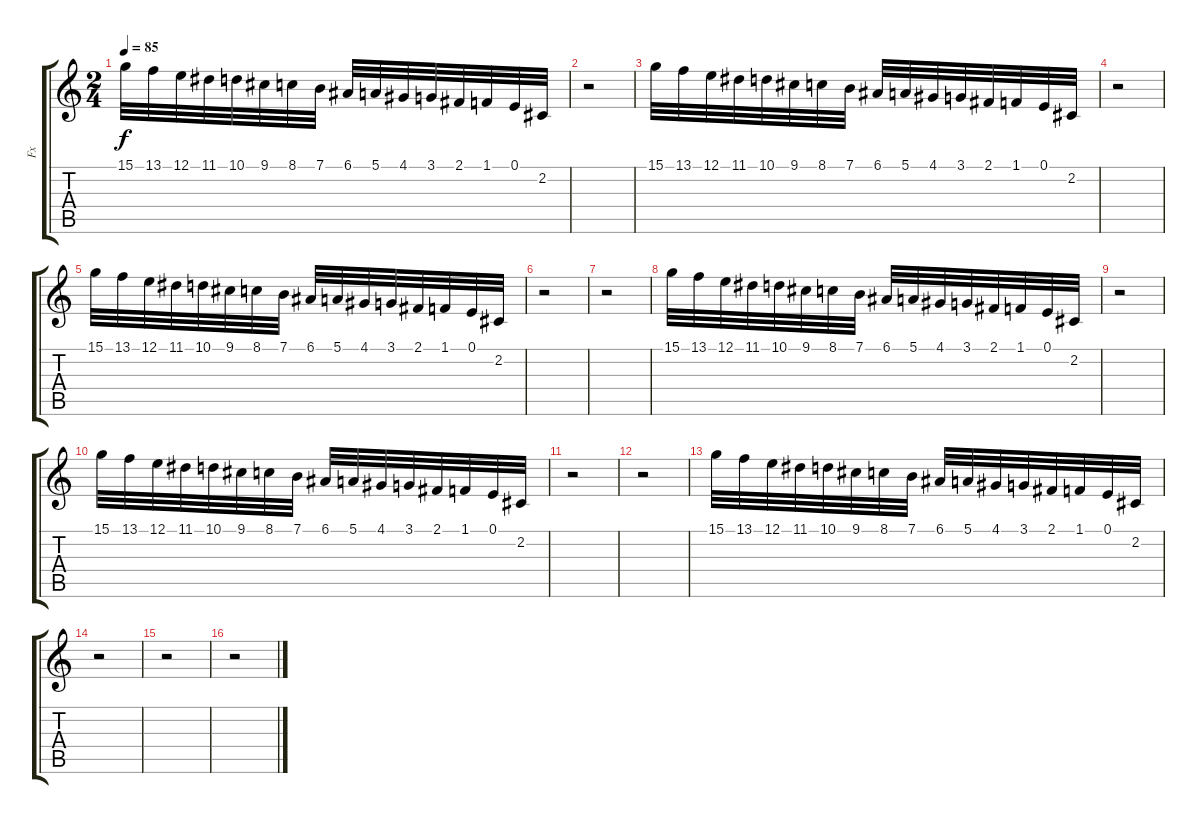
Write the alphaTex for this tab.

\track ("Fx" "Fx") {instrument guitarfretnoise}
\staff {score tabs}
\tuning (E4 B3 G3 D3 A2 E2) {hide}
\ts (2 4)
\tempo 85
\clef g2
\ks c
15.1.32{dy f} 13.1.32 12.1.32 11.1.32 10.1.32 9.1.32 8.1.32 7.1.32 6.1.32 5.1.32 4.1.32 3.1.32 2.1.32 1.1.32 0.1.32 2.2.32 |
r.2 |
15.1.32 13.1.32 12.1.32 11.1.32 10.1.32 9.1.32 8.1.32 7.1.32 6.1.32 5.1.32 4.1.32 3.1.32 2.1.32 1.1.32 0.1.32 2.2.32 |
r.2 |
15.1.32 13.1.32 12.1.32 11.1.32 10.1.32 9.1.32 8.1.32 7.1.32 6.1.32 5.1.32 4.1.32 3.1.32 2.1.32 1.1.32 0.1.32 2.2.32 |
r.2 |
r.2 |
15.1.32 13.1.32 12.1.32 11.1.32 10.1.32 9.1.32 8.1.32 7.1.32 6.1.32 5.1.32 4.1.32 3.1.32 2.1.32 1.1.32 0.1.32 2.2.32 |
r.2 |
15.1.32 13.1.32 12.1.32 11.1.32 10.1.32 9.1.32 8.1.32 7.1.32 6.1.32 5.1.32 4.1.32 3.1.32 2.1.32 1.1.32 0.1.32 2.2.32 |
r.2 |
r.2 |
15.1.32 13.1.32 12.1.32 11.1.32 10.1.32 9.1.32 8.1.32 7.1.32 6.1.32 5.1.32 4.1.32 3.1.32 2.1.32 1.1.32 0.1.32 2.2.32 |
r.2 |
r.2 |
r.2
